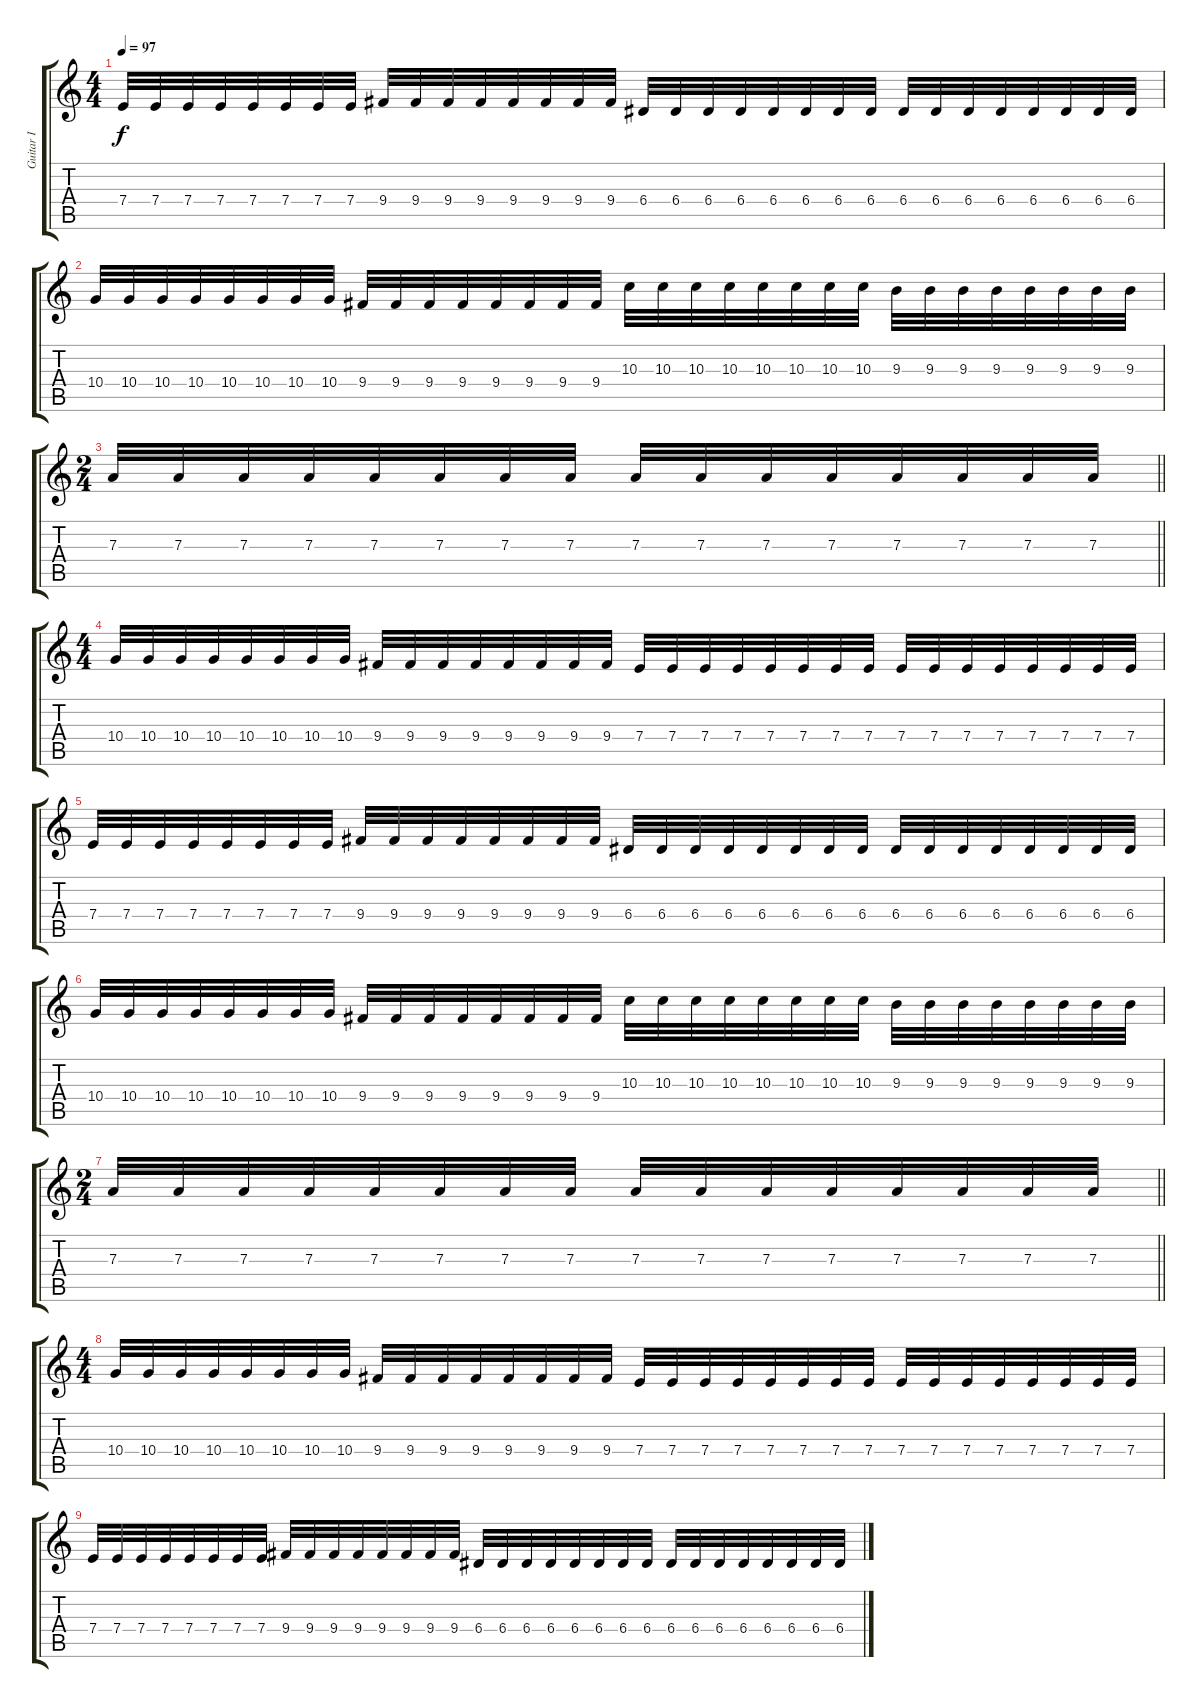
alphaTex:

\track ("Guitar I" "Guitar I") {instrument distortionguitar}
\staff {score tabs}
\tuning (B3 Gb3 D3 A2 E2 B1) {hide}
\ts (4 4)
\tempo 97
\clef g2
\ks c
7.4.32{dy f} 7.4.32 7.4.32 7.4.32 7.4.32 7.4.32 7.4.32 7.4.32 9.4.32 9.4.32 9.4.32 9.4.32 9.4.32 9.4.32 9.4.32 9.4.32 6.4.32 6.4.32 6.4.32 6.4.32 6.4.32 6.4.32 6.4.32 6.4.32 6.4.32 6.4.32 6.4.32 6.4.32 6.4.32 6.4.32 6.4.32 6.4.32 |
10.4.32 10.4.32 10.4.32 10.4.32 10.4.32 10.4.32 10.4.32 10.4.32 9.4.32 9.4.32 9.4.32 9.4.32 9.4.32 9.4.32 9.4.32 9.4.32 10.3.32 10.3.32 10.3.32 10.3.32 10.3.32 10.3.32 10.3.32 10.3.32 9.3.32 9.3.32 9.3.32 9.3.32 9.3.32 9.3.32 9.3.32 9.3.32 |
\ts (2 4)
\barLineRight lightlight
7.3.32 7.3.32 7.3.32 7.3.32 7.3.32 7.3.32 7.3.32 7.3.32 7.3.32 7.3.32 7.3.32 7.3.32 7.3.32 7.3.32 7.3.32 7.3.32 |
\ts (4 4)
\section ("" "")
10.4.32{volume 4} 10.4.32 10.4.32 10.4.32 10.4.32 10.4.32 10.4.32 10.4.32 9.4.32 9.4.32 9.4.32 9.4.32 9.4.32 9.4.32 9.4.32 9.4.32 7.4.32 7.4.32 7.4.32 7.4.32 7.4.32 7.4.32 7.4.32 7.4.32 7.4.32 7.4.32 7.4.32 7.4.32 7.4.32 7.4.32 7.4.32 7.4.32 |
7.4.32 7.4.32 7.4.32 7.4.32 7.4.32 7.4.32 7.4.32 7.4.32 9.4.32 9.4.32 9.4.32 9.4.32 9.4.32 9.4.32 9.4.32 9.4.32 6.4.32 6.4.32 6.4.32 6.4.32 6.4.32 6.4.32 6.4.32 6.4.32 6.4.32 6.4.32 6.4.32 6.4.32 6.4.32 6.4.32 6.4.32 6.4.32 |
10.4.32 10.4.32 10.4.32 10.4.32 10.4.32 10.4.32 10.4.32 10.4.32 9.4.32 9.4.32 9.4.32 9.4.32 9.4.32 9.4.32 9.4.32 9.4.32 10.3.32 10.3.32 10.3.32 10.3.32 10.3.32 10.3.32 10.3.32 10.3.32 9.3.32 9.3.32 9.3.32 9.3.32 9.3.32 9.3.32 9.3.32 9.3.32 |
\ts (2 4)
\barLineRight lightlight
7.3.32 7.3.32 7.3.32 7.3.32 7.3.32 7.3.32 7.3.32 7.3.32 7.3.32 7.3.32 7.3.32 7.3.32 7.3.32 7.3.32 7.3.32 7.3.32 |
\ts (4 4)
\section ("" "")
10.4.32{volume 0} 10.4.32 10.4.32 10.4.32 10.4.32 10.4.32 10.4.32 10.4.32 9.4.32 9.4.32 9.4.32 9.4.32 9.4.32 9.4.32 9.4.32 9.4.32 7.4.32 7.4.32 7.4.32 7.4.32 7.4.32 7.4.32 7.4.32 7.4.32 7.4.32 7.4.32 7.4.32 7.4.32 7.4.32 7.4.32 7.4.32 7.4.32 |
7.4.32 7.4.32 7.4.32 7.4.32 7.4.32 7.4.32 7.4.32 7.4.32 9.4.32 9.4.32 9.4.32 9.4.32 9.4.32 9.4.32 9.4.32 9.4.32 6.4.32 6.4.32 6.4.32 6.4.32 6.4.32 6.4.32 6.4.32 6.4.32 6.4.32 6.4.32 6.4.32 6.4.32 6.4.32 6.4.32 6.4.32 6.4.32
